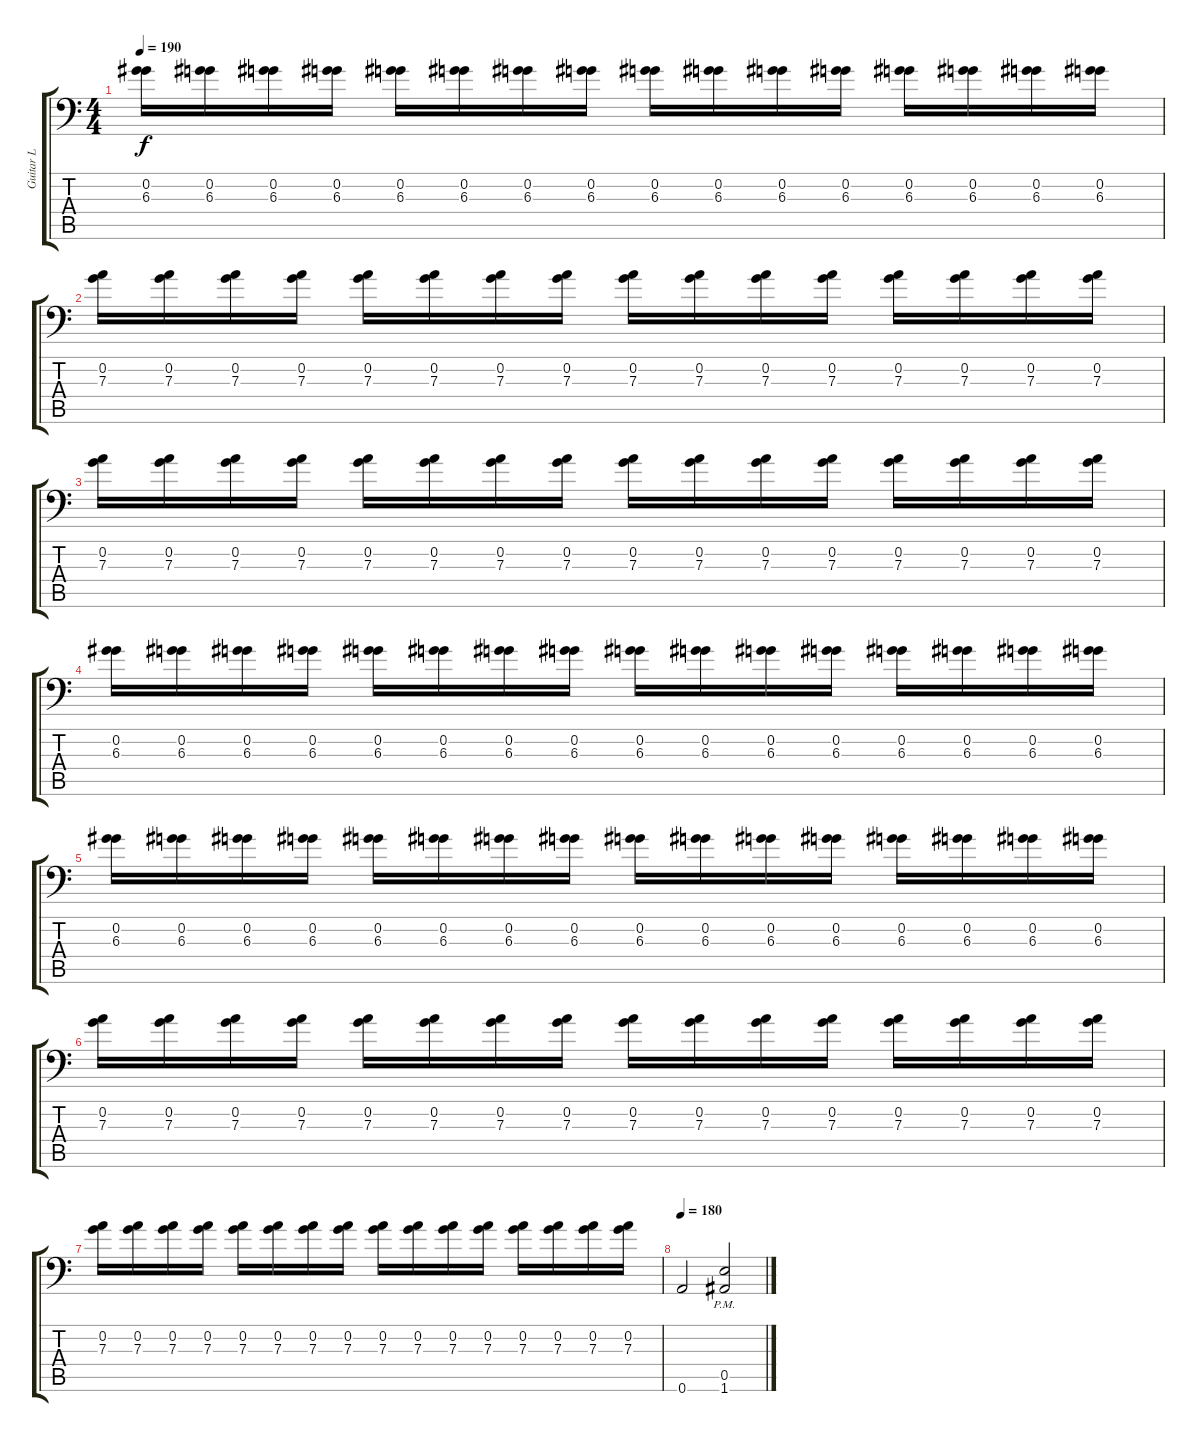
\track ("Guitar L" "Guitar L") {instrument distortionguitar}
\staff {score tabs}
\tuning (B3 G3 D3 A2 E2 A1) {hide}
\ts (4 4)
\tempo 190
\clef f4
\ks c
(0.2 6.3).16{dy f} (0.2 6.3).16 (0.2 6.3).16 (0.2 6.3).16 (0.2 6.3).16 (0.2 6.3).16 (0.2 6.3).16 (0.2 6.3).16 (0.2 6.3).16 (0.2 6.3).16 (0.2 6.3).16 (0.2 6.3).16 (0.2 6.3).16 (0.2 6.3).16 (0.2 6.3).16 (0.2 6.3).16 |
(0.2 7.3).16 (0.2 7.3).16 (0.2 7.3).16 (0.2 7.3).16 (0.2 7.3).16 (0.2 7.3).16 (0.2 7.3).16 (0.2 7.3).16 (0.2 7.3).16 (0.2 7.3).16 (0.2 7.3).16 (0.2 7.3).16 (0.2 7.3).16 (0.2 7.3).16 (0.2 7.3).16 (0.2 7.3).16 |
(0.2 7.3).16 (0.2 7.3).16 (0.2 7.3).16 (0.2 7.3).16 (0.2 7.3).16 (0.2 7.3).16 (0.2 7.3).16 (0.2 7.3).16 (0.2 7.3).16 (0.2 7.3).16 (0.2 7.3).16 (0.2 7.3).16 (0.2 7.3).16 (0.2 7.3).16 (0.2 7.3).16 (0.2 7.3).16 |
(0.2 6.3).16 (0.2 6.3).16 (0.2 6.3).16 (0.2 6.3).16 (0.2 6.3).16 (0.2 6.3).16 (0.2 6.3).16 (0.2 6.3).16 (0.2 6.3).16 (0.2 6.3).16 (0.2 6.3).16 (0.2 6.3).16 (0.2 6.3).16 (0.2 6.3).16 (0.2 6.3).16 (0.2 6.3).16 |
(0.2 6.3).16 (0.2 6.3).16 (0.2 6.3).16 (0.2 6.3).16 (0.2 6.3).16 (0.2 6.3).16 (0.2 6.3).16 (0.2 6.3).16 (0.2 6.3).16 (0.2 6.3).16 (0.2 6.3).16 (0.2 6.3).16 (0.2 6.3).16 (0.2 6.3).16 (0.2 6.3).16 (0.2 6.3).16 |
(0.2 7.3).16 (0.2 7.3).16 (0.2 7.3).16 (0.2 7.3).16 (0.2 7.3).16 (0.2 7.3).16 (0.2 7.3).16 (0.2 7.3).16 (0.2 7.3).16 (0.2 7.3).16 (0.2 7.3).16 (0.2 7.3).16 (0.2 7.3).16 (0.2 7.3).16 (0.2 7.3).16 (0.2 7.3).16 |
(0.2 7.3).16 (0.2 7.3).16 (0.2 7.3).16 (0.2 7.3).16 (0.2 7.3).16 (0.2 7.3).16 (0.2 7.3).16 (0.2 7.3).16 (0.2 7.3).16 (0.2 7.3).16 (0.2 7.3).16 (0.2 7.3).16 (0.2 7.3).16 (0.2 7.3).16 (0.2 7.3).16 (0.2 7.3).16 |
\tempo 180
0.6.2 (0.5{pm} 1.6{pm}).2
